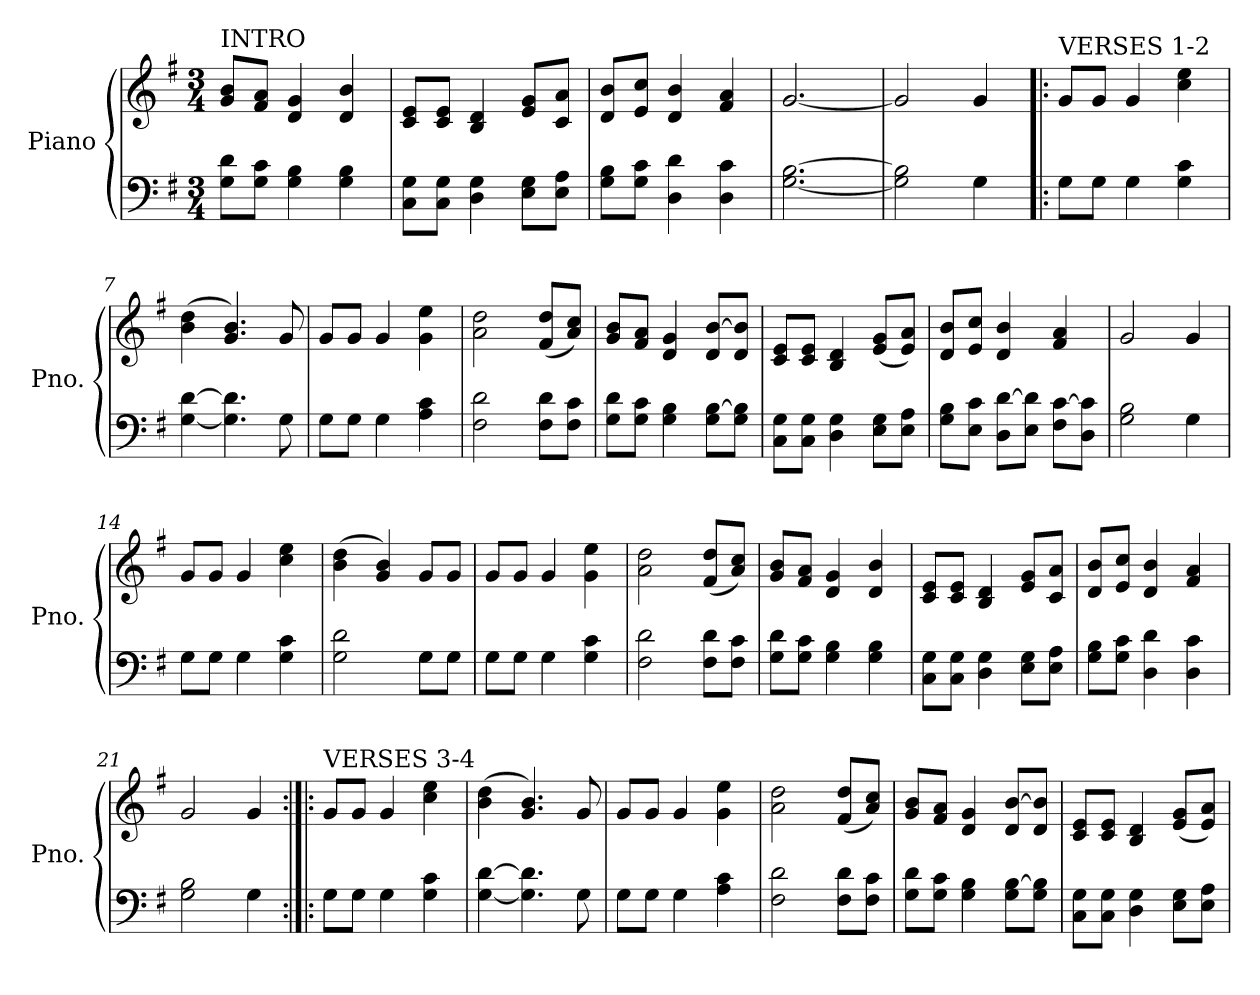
**kern	**kern
*part1	*part1
*staff2	*staff1
*I"Piano	*
*I'Pno.	*
*clefF4	*clefG2
*k[f#]	*k[f#]
*M3/4	*M3/4
=1	=1
!	!LO:TX:a:t=INTRO
8G\ 8d\L	8g/ 8b/L
8G\ 8c\J	8f#/ 8a/J
4G\ 4B\	4d/ 4g/
4G\ 4B\	4d/ 4b/
=2	=2
8C\ 8G\L	8c/ 8e/L
8C\ 8G\J	8c/ 8e/J
4D\ 4G\	4B/ 4d/
8E\ 8G\L	8e/ 8g/L
8E\ 8A\J	8c/ 8a/J
=3	=3
8G\ 8B\L	8d/ 8b/L
8G\ 8c\J	8e/ 8cc/J
4D\ 4d\	4d/ 4b/
4D\ 4c\	4f#/ 4a/
=4	=4
[2.G\ [2.B\	[2.g/
=5	=5
2G\] 2B\]	2g/]
4G\	4g/
=6!|:	=6!|:
!	!LO:TX:a:t=VERSES 1-2
8G\L	8g/L
8G\J	8g/J
4G\	4g/
4G\ 4c\	4cc\ 4ee\
=7	=7
[4G\ [4d\	(4b\ 4dd\
4.G\] 4.d\]	4.g/ 4.b/)
8G\	8g/
=8	=8
8G\L	8g/L
8G\J	8g/J
4G\	4g/
4A\ 4c\	4g\ 4ee\
!!LO:LB:g=z
=9	=9
2F#\ 2d\	2a\ 2dd\
8F#\ 8d\L	(8f#/ 8dd/L
8F#\ 8c\J	8a/ 8cc/J)
=10	=10
8G\ 8d\L	8g/ 8b/L
8G\ 8c\J	8f#/ 8a/J
4G\ 4B\	4d/ 4g/
8G\ [8B\L	8d/ [8b/L
8G\ 8B\]J	8d/ 8b/]J
=11	=11
8C\ 8G\L	8c/ 8e/L
8C\ 8G\J	8c/ 8e/J
4D\ 4G\	4B/ 4d/
8E\ 8G\L	(8e/ 8g/L
8E\ 8A\J	8e/ 8a/J)
=12	=12
8G\ 8B\L	8d/ 8b/L
8E\ 8c\J	8e/ 8cc/J
8D\ [8d\L	4d/ 4b/
8E\ 8d\]J	.
8F#\ [8c\L	4f#/ 4a/
8D\ 8c\]J	.
=13	=13
2G\ 2B\	2g/
4G\	4g/
=14	=14
8G\L	8g/L
8G\J	8g/J
4G\	4g/
4G\ 4c\	4cc\ 4ee\
=15	=15
2G\ 2d\	(4b\ 4dd\
.	4g/ 4b/)
8G\L	8g/L
8G\J	8g/J
=16	=16
8G\L	8g/L
8G\J	8g/J
4G\	4g/
4G\ 4c\	4g\ 4ee\
!!LO:LB:g=z
=17	=17
2F#\ 2d\	2a\ 2dd\
8F#\ 8d\L	(8f#/ 8dd/L
8F#\ 8c\J	8a/ 8cc/J)
=18	=18
8G\ 8d\L	8g/ 8b/L
8G\ 8c\J	8f#/ 8a/J
4G\ 4B\	4d/ 4g/
4G\ 4B\	4d/ 4b/
=19	=19
8C\ 8G\L	8c/ 8e/L
8C\ 8G\J	8c/ 8e/J
4D\ 4G\	4B/ 4d/
8E\ 8G\L	8e/ 8g/L
8E\ 8A\J	8c/ 8a/J
=20	=20
8G\ 8B\L	8d/ 8b/L
8G\ 8c\J	8e/ 8cc/J
4D\ 4d\	4d/ 4b/
4D\ 4c\	4f#/ 4a/
=21	=21
2G\ 2B\	2g/
4G\	4g/
=22:|!|:	=22:|!|:
!	!LO:TX:a:t=VERSES 3-4
8G\L	8g/L
8G\J	8g/J
4G\	4g/
4G\ 4c\	4cc\ 4ee\
=23	=23
[4G\ [4d\	(4b\ 4dd\
4.G\] 4.d\]	4.g/ 4.b/)
8G\	8g/
=24	=24
8G\L	8g/L
8G\J	8g/J
4G\	4g/
4A\ 4c\	4g\ 4ee\
!!LO:LB:g=z
=25	=25
2F#\ 2d\	2a\ 2dd\
8F#\ 8d\L	(8f#/ 8dd/L
8F#\ 8c\J	8a/ 8cc/J)
=26	=26
8G\ 8d\L	8g/ 8b/L
8G\ 8c\J	8f#/ 8a/J
4G\ 4B\	4d/ 4g/
8G\ [8B\L	8d/ [8b/L
8G\ 8B\]J	8d/ 8b/]J
=27	=27
8C\ 8G\L	8c/ 8e/L
8C\ 8G\J	8c/ 8e/J
4D\ 4G\	4B/ 4d/
8E\ 8G\L	(8e/ 8g/L
8E\ 8A\J	8e/ 8a/J)
=	=
*-	*-
